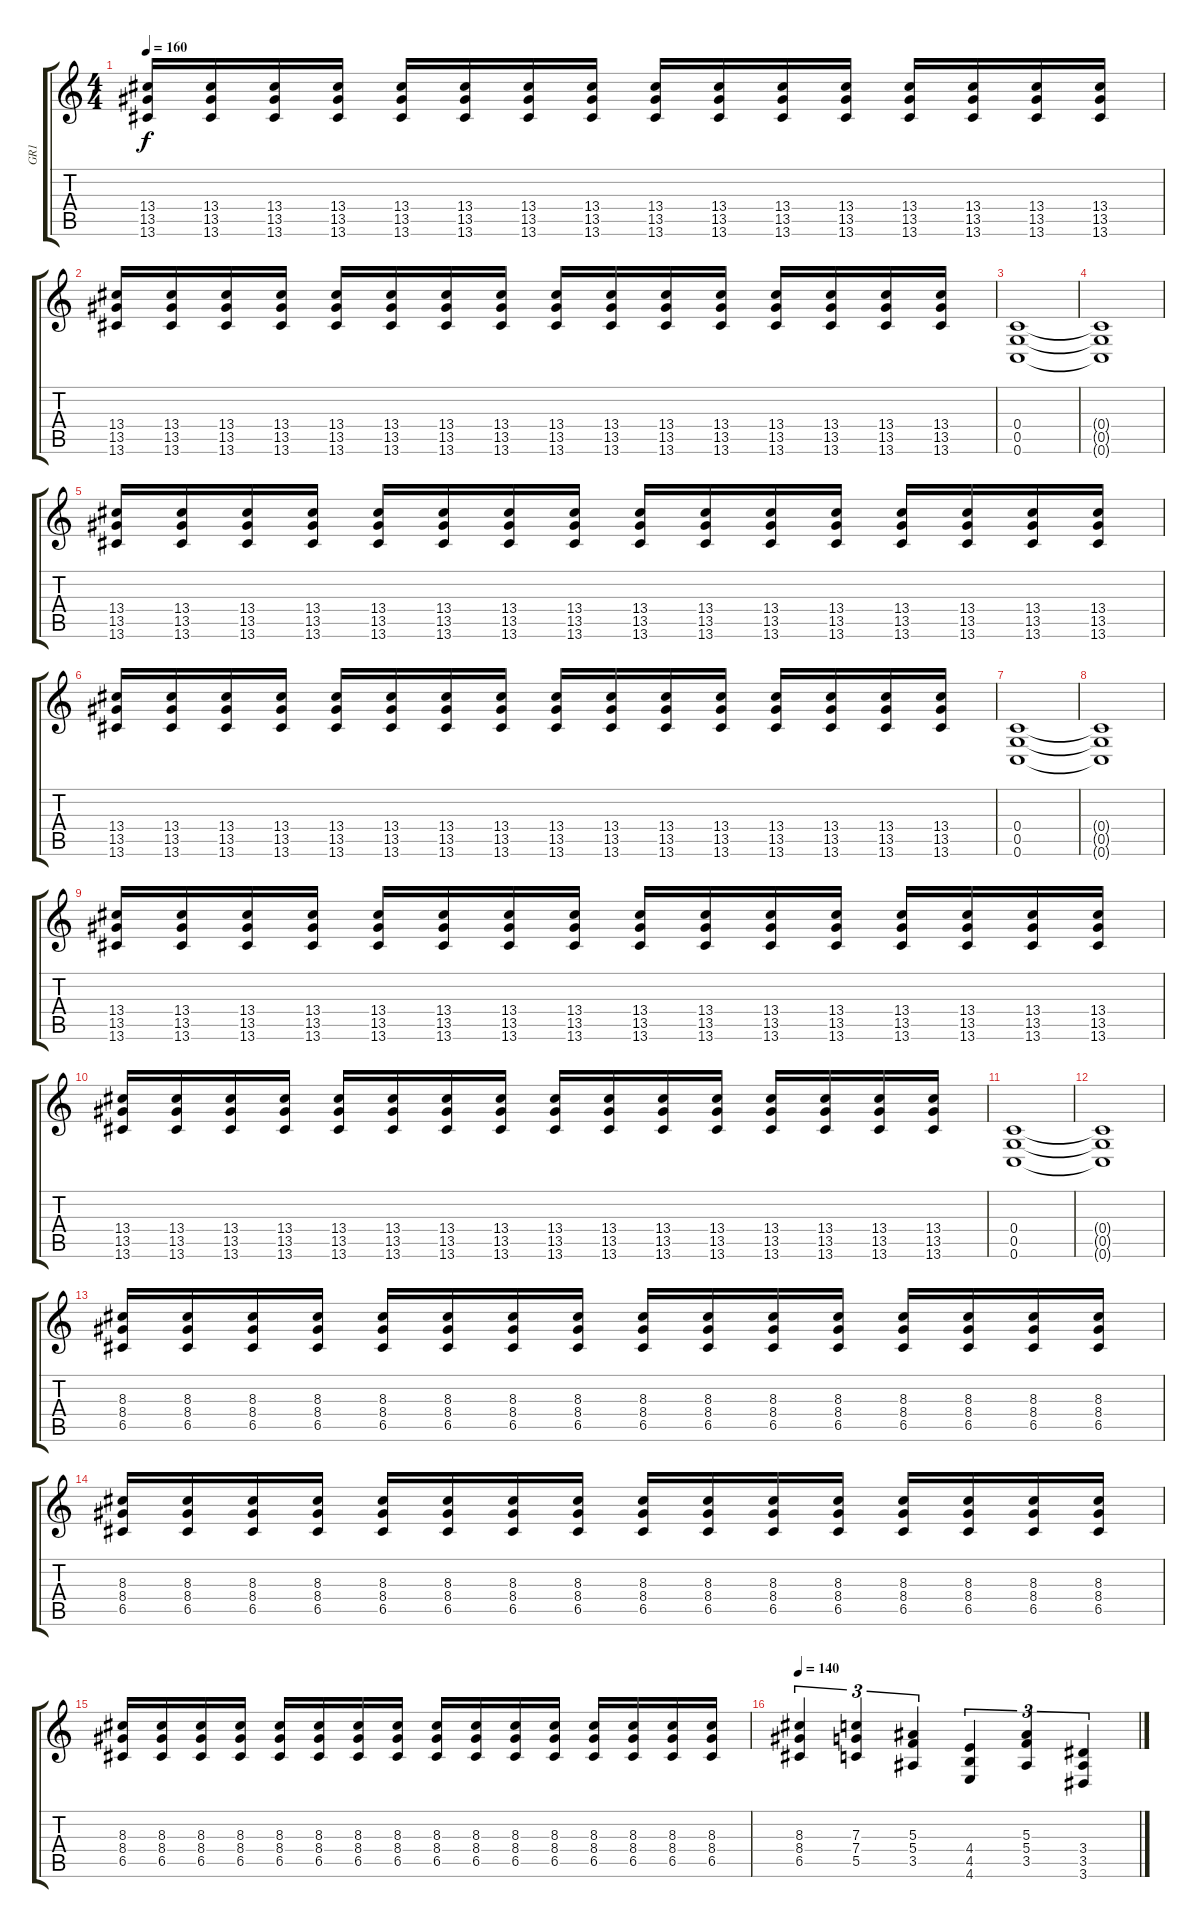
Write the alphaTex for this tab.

\track ("GR1" "GR1") {instrument overdrivenguitar}
\staff {score tabs}
\tuning (D4 A3 F3 C3 G2 C2) {hide}
\ts (4 4)
\tempo 160
\clef g2
\ks c
(13.4 13.5 13.6).16{dy f} (13.4 13.5 13.6).16 (13.4 13.5 13.6).16 (13.4 13.5 13.6).16 (13.4 13.5 13.6).16 (13.4 13.5 13.6).16 (13.4 13.5 13.6).16 (13.4 13.5 13.6).16 (13.4 13.5 13.6).16 (13.4 13.5 13.6).16 (13.4 13.5 13.6).16 (13.4 13.5 13.6).16 (13.4 13.5 13.6).16 (13.4 13.5 13.6).16 (13.4 13.5 13.6).16 (13.4 13.5 13.6).16 |
(13.4 13.5 13.6).16 (13.4 13.5 13.6).16 (13.4 13.5 13.6).16 (13.4 13.5 13.6).16 (13.4 13.5 13.6).16 (13.4 13.5 13.6).16 (13.4 13.5 13.6).16 (13.4 13.5 13.6).16 (13.4 13.5 13.6).16 (13.4 13.5 13.6).16 (13.4 13.5 13.6).16 (13.4 13.5 13.6).16 (13.4 13.5 13.6).16 (13.4 13.5 13.6).16 (13.4 13.5 13.6).16 (13.4 13.5 13.6).16 |
(0.4 0.5 0.6).1 |
(0.4{t} 0.5{t} 0.6{t}).1 |
(13.4 13.5 13.6).16 (13.4 13.5 13.6).16 (13.4 13.5 13.6).16 (13.4 13.5 13.6).16 (13.4 13.5 13.6).16 (13.4 13.5 13.6).16 (13.4 13.5 13.6).16 (13.4 13.5 13.6).16 (13.4 13.5 13.6).16 (13.4 13.5 13.6).16 (13.4 13.5 13.6).16 (13.4 13.5 13.6).16 (13.4 13.5 13.6).16 (13.4 13.5 13.6).16 (13.4 13.5 13.6).16 (13.4 13.5 13.6).16 |
(13.4 13.5 13.6).16 (13.4 13.5 13.6).16 (13.4 13.5 13.6).16 (13.4 13.5 13.6).16 (13.4 13.5 13.6).16 (13.4 13.5 13.6).16 (13.4 13.5 13.6).16 (13.4 13.5 13.6).16 (13.4 13.5 13.6).16 (13.4 13.5 13.6).16 (13.4 13.5 13.6).16 (13.4 13.5 13.6).16 (13.4 13.5 13.6).16 (13.4 13.5 13.6).16 (13.4 13.5 13.6).16 (13.4 13.5 13.6).16 |
(0.4 0.5 0.6).1 |
(0.4{t} 0.5{t} 0.6{t}).1 |
(13.4 13.5 13.6).16 (13.4 13.5 13.6).16 (13.4 13.5 13.6).16 (13.4 13.5 13.6).16 (13.4 13.5 13.6).16 (13.4 13.5 13.6).16 (13.4 13.5 13.6).16 (13.4 13.5 13.6).16 (13.4 13.5 13.6).16 (13.4 13.5 13.6).16 (13.4 13.5 13.6).16 (13.4 13.5 13.6).16 (13.4 13.5 13.6).16 (13.4 13.5 13.6).16 (13.4 13.5 13.6).16 (13.4 13.5 13.6).16 |
(13.4 13.5 13.6).16 (13.4 13.5 13.6).16 (13.4 13.5 13.6).16 (13.4 13.5 13.6).16 (13.4 13.5 13.6).16 (13.4 13.5 13.6).16 (13.4 13.5 13.6).16 (13.4 13.5 13.6).16 (13.4 13.5 13.6).16 (13.4 13.5 13.6).16 (13.4 13.5 13.6).16 (13.4 13.5 13.6).16 (13.4 13.5 13.6).16 (13.4 13.5 13.6).16 (13.4 13.5 13.6).16 (13.4 13.5 13.6).16 |
(0.4 0.5 0.6).1 |
(0.4{t} 0.5{t} 0.6{t}).1 |
(8.3 8.4 6.5).16 (8.3 8.4 6.5).16 (8.3 8.4 6.5).16 (8.3 8.4 6.5).16 (8.3 8.4 6.5).16 (8.3 8.4 6.5).16 (8.3 8.4 6.5).16 (8.3 8.4 6.5).16 (8.3 8.4 6.5).16 (8.3 8.4 6.5).16 (8.3 8.4 6.5).16 (8.3 8.4 6.5).16 (8.3 8.4 6.5).16 (8.3 8.4 6.5).16 (8.3 8.4 6.5).16 (8.3 8.4 6.5).16 |
(8.3 8.4 6.5).16 (8.3 8.4 6.5).16 (8.3 8.4 6.5).16 (8.3 8.4 6.5).16 (8.3 8.4 6.5).16 (8.3 8.4 6.5).16 (8.3 8.4 6.5).16 (8.3 8.4 6.5).16 (8.3 8.4 6.5).16 (8.3 8.4 6.5).16 (8.3 8.4 6.5).16 (8.3 8.4 6.5).16 (8.3 8.4 6.5).16 (8.3 8.4 6.5).16 (8.3 8.4 6.5).16 (8.3 8.4 6.5).16 |
(8.3 8.4 6.5).16 (8.3 8.4 6.5).16 (8.3 8.4 6.5).16 (8.3 8.4 6.5).16 (8.3 8.4 6.5).16 (8.3 8.4 6.5).16 (8.3 8.4 6.5).16 (8.3 8.4 6.5).16 (8.3 8.4 6.5).16 (8.3 8.4 6.5).16 (8.3 8.4 6.5).16 (8.3 8.4 6.5).16 (8.3 8.4 6.5).16 (8.3 8.4 6.5).16 (8.3 8.4 6.5).16 (8.3 8.4 6.5).16 |
\tempo 140
(8.3 8.4 6.5).4{tu (3 2)} (7.3 7.4 5.5).4{tu (3 2)} (5.3 5.4 3.5).4{tu (3 2)} (4.4 4.5 4.6).4{tu (3 2)} (5.3 5.4 3.5).4{tu (3 2)} (3.4 3.5 3.6).4{tu (3 2)}
